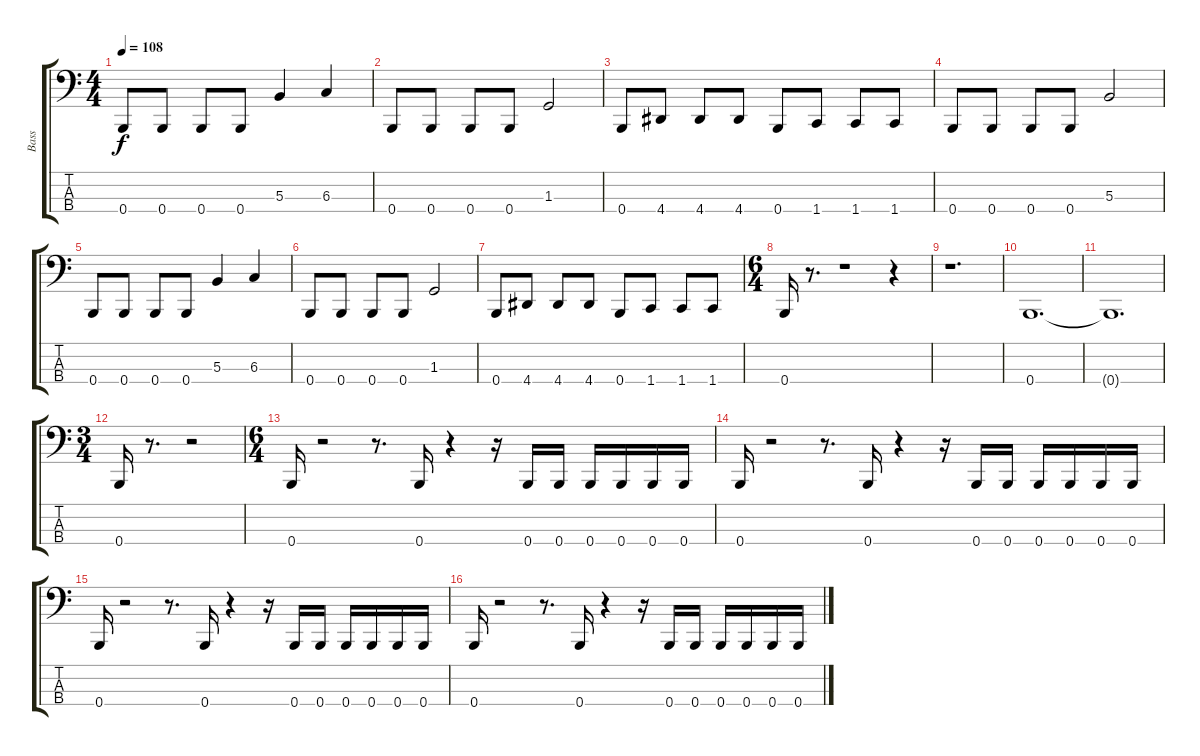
\track ("Bass" "Bass") {instrument electricbassfinger}
\staff {score tabs}
\tuning (E2 B1 Gb1 B0) {hide}
\ts (4 4)
\tempo 108
\clef f4
\ks c
0.4.8{dy f} 0.4.8 0.4.8 0.4.8 5.3.4 6.3.4 |
0.4.8 0.4.8 0.4.8 0.4.8 1.3.2 |
0.4.8 4.4.8 4.4.8 4.4.8 0.4.8 1.4.8 1.4.8 1.4.8 |
0.4.8 0.4.8 0.4.8 0.4.8 5.3.2 |
0.4.8 0.4.8 0.4.8 0.4.8 5.3.4 6.3.4 |
0.4.8 0.4.8 0.4.8 0.4.8 1.3.2 |
0.4.8 4.4.8 4.4.8 4.4.8 0.4.8 1.4.8 1.4.8 1.4.8 |
\ts (6 4)
0.4.16 r.8{d} r.1 r.4 |
r.1{d} |
0.4.1{d} |
0.4{t}.1{d} |
\ts (3 4)
0.4.16 r.8{d} r.2 |
\ts (6 4)
0.4.16 r.2 r.8{d} 0.4.16 r.4 r.16 0.4.16 0.4.16 0.4.16 0.4.16 0.4.16 0.4.16 |
0.4.16 r.2 r.8{d} 0.4.16 r.4 r.16 0.4.16 0.4.16 0.4.16 0.4.16 0.4.16 0.4.16 |
0.4.16 r.2 r.8{d} 0.4.16 r.4 r.16 0.4.16 0.4.16 0.4.16 0.4.16 0.4.16 0.4.16 |
0.4.16 r.2 r.8{d} 0.4.16 r.4 r.16 0.4.16 0.4.16 0.4.16 0.4.16 0.4.16 0.4.16
